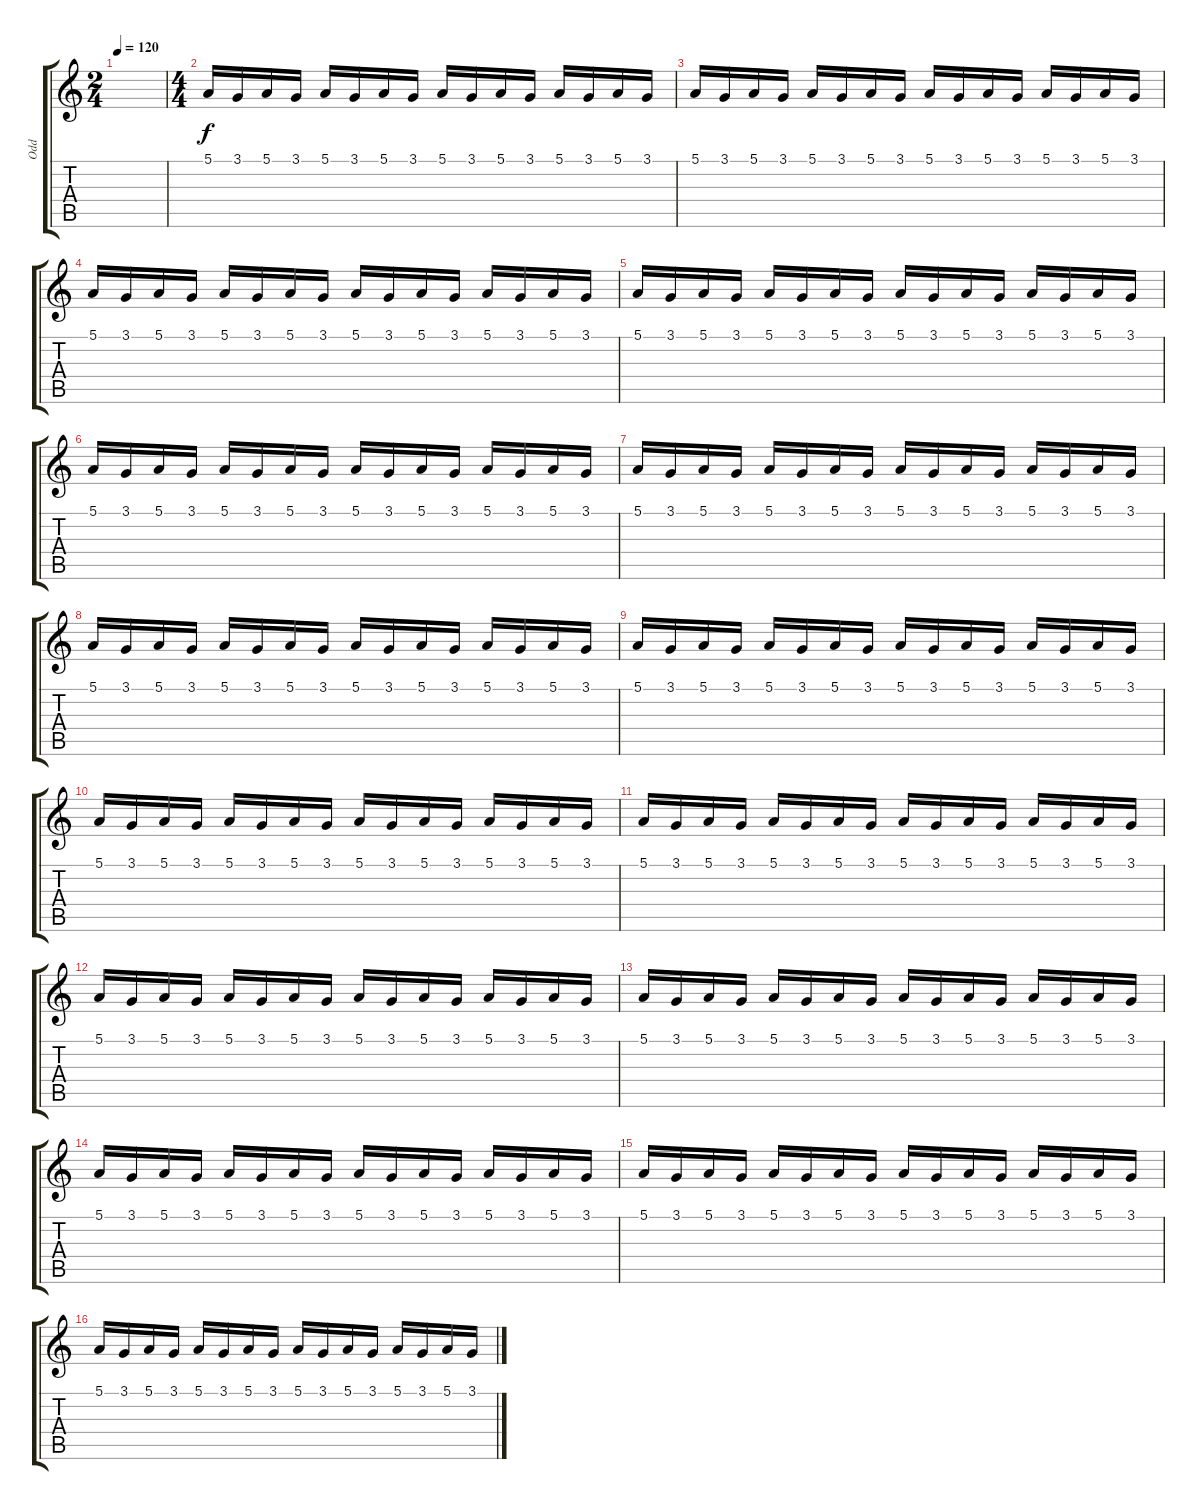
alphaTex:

\track ("Odd" "Odd") {instrument whistle}
\staff {score tabs}
\tuning (E4 B3 G3 D3 A2 E2) {hide}
\ts (2 4)
\tempo 120
\clef g2
\ks c
|
\ts (4 4)
5.1.16{balance 12} 3.1.16{balance 11} 5.1.16{balance 10} 3.1.16{balance 9} 5.1.16{balance 8} 3.1.16{balance 7} 5.1.16{balance 6} 3.1.16{balance 5} 5.1.16{balance 4} 3.1.16{balance 5} 5.1.16{balance 6} 3.1.16{balance 7} 5.1.16{balance 8} 3.1.16{balance 9} 5.1.16{balance 10} 3.1.16{balance 11} |
5.1.16{balance 12} 3.1.16{balance 11} 5.1.16{balance 10} 3.1.16{balance 9} 5.1.16{balance 8} 3.1.16{balance 7} 5.1.16{balance 6} 3.1.16{balance 5} 5.1.16{balance 4} 3.1.16{balance 5} 5.1.16{balance 6} 3.1.16{balance 7} 5.1.16{balance 8} 3.1.16{balance 9} 5.1.16{balance 10} 3.1.16{balance 11} |
5.1.16{balance 12} 3.1.16{balance 11} 5.1.16{balance 10} 3.1.16{balance 9} 5.1.16{balance 8} 3.1.16{balance 7} 5.1.16{balance 6} 3.1.16{balance 5} 5.1.16{balance 4} 3.1.16{balance 5} 5.1.16{balance 6} 3.1.16{balance 7} 5.1.16{balance 8} 3.1.16{balance 9} 5.1.16{balance 10} 3.1.16{balance 11} |
5.1.16{balance 12} 3.1.16{balance 11} 5.1.16{balance 10} 3.1.16{balance 9} 5.1.16{balance 8} 3.1.16{balance 7} 5.1.16{balance 6} 3.1.16{balance 5} 5.1.16{balance 4} 3.1.16{balance 5} 5.1.16{balance 6} 3.1.16{balance 7} 5.1.16{balance 8} 3.1.16{balance 9} 5.1.16{balance 10} 3.1.16{balance 11} |
5.1.16{balance 12} 3.1.16{balance 11} 5.1.16{balance 10} 3.1.16{balance 9} 5.1.16{balance 8} 3.1.16{balance 7} 5.1.16{balance 6} 3.1.16{balance 5} 5.1.16{balance 4} 3.1.16{balance 5} 5.1.16{balance 6} 3.1.16{balance 7} 5.1.16{balance 8} 3.1.16{balance 9} 5.1.16{balance 10} 3.1.16{balance 11} |
5.1.16{balance 12} 3.1.16{balance 11} 5.1.16{balance 10} 3.1.16{balance 9} 5.1.16{balance 8} 3.1.16{balance 7} 5.1.16{balance 6} 3.1.16{balance 5} 5.1.16{balance 4} 3.1.16{balance 5} 5.1.16{balance 6} 3.1.16{balance 7} 5.1.16{balance 8} 3.1.16{balance 9} 5.1.16{balance 10} 3.1.16{balance 11} |
5.1.16{balance 12} 3.1.16{balance 11} 5.1.16{balance 10} 3.1.16{balance 9} 5.1.16{balance 8} 3.1.16{balance 7} 5.1.16{balance 6} 3.1.16{balance 5} 5.1.16{balance 4} 3.1.16{balance 5} 5.1.16{balance 6} 3.1.16{balance 7} 5.1.16{balance 8} 3.1.16{balance 9} 5.1.16{balance 10} 3.1.16{balance 11} |
5.1.16{balance 12} 3.1.16{balance 11} 5.1.16{balance 10} 3.1.16{balance 9} 5.1.16{balance 8} 3.1.16{balance 7} 5.1.16{balance 6} 3.1.16{balance 5} 5.1.16{balance 4} 3.1.16{balance 5} 5.1.16{balance 6} 3.1.16{balance 7} 5.1.16{balance 8} 3.1.16{balance 9} 5.1.16{balance 10} 3.1.16{balance 11} |
5.1.16{balance 12} 3.1.16{balance 11} 5.1.16{balance 10} 3.1.16{balance 9} 5.1.16{balance 8} 3.1.16{balance 7} 5.1.16{balance 6} 3.1.16{balance 5} 5.1.16{balance 4} 3.1.16{balance 5} 5.1.16{balance 6} 3.1.16{balance 7} 5.1.16{balance 8} 3.1.16{balance 9} 5.1.16{balance 10} 3.1.16{balance 11} |
5.1.16{balance 12} 3.1.16{balance 11} 5.1.16{balance 10} 3.1.16{balance 9} 5.1.16{balance 8} 3.1.16{balance 7} 5.1.16{balance 6} 3.1.16{balance 5} 5.1.16{balance 4} 3.1.16{balance 5} 5.1.16{balance 6} 3.1.16{balance 7} 5.1.16{balance 8} 3.1.16{balance 9} 5.1.16{balance 10} 3.1.16{balance 11} |
5.1.16{balance 12} 3.1.16{balance 11} 5.1.16{balance 10} 3.1.16{balance 9} 5.1.16{balance 8} 3.1.16{balance 7} 5.1.16{balance 6} 3.1.16{balance 5} 5.1.16{balance 4} 3.1.16{balance 5} 5.1.16{balance 6} 3.1.16{balance 7} 5.1.16{balance 8} 3.1.16{balance 9} 5.1.16{balance 10} 3.1.16{balance 11} |
5.1.16{balance 12} 3.1.16{balance 11} 5.1.16{balance 10} 3.1.16{balance 9} 5.1.16{balance 8} 3.1.16{balance 7} 5.1.16{balance 6} 3.1.16{balance 5} 5.1.16{balance 4} 3.1.16{balance 5} 5.1.16{balance 6} 3.1.16{balance 7} 5.1.16{balance 8} 3.1.16{balance 9} 5.1.16{balance 10} 3.1.16{balance 11} |
5.1.16{balance 12} 3.1.16{balance 11} 5.1.16{balance 10} 3.1.16{balance 9} 5.1.16{balance 8} 3.1.16{balance 7} 5.1.16{balance 6} 3.1.16{balance 5} 5.1.16{balance 4} 3.1.16{balance 5} 5.1.16{balance 6} 3.1.16{balance 7} 5.1.16{balance 8} 3.1.16{balance 9} 5.1.16{balance 10} 3.1.16{balance 11} |
5.1.16{balance 12} 3.1.16{balance 11} 5.1.16{balance 10} 3.1.16{balance 9} 5.1.16{balance 8} 3.1.16{balance 7} 5.1.16{balance 6} 3.1.16{balance 5} 5.1.16{balance 4} 3.1.16{balance 5} 5.1.16{balance 6} 3.1.16{balance 7} 5.1.16{balance 8} 3.1.16{balance 9} 5.1.16{balance 10} 3.1.16{balance 11} |
5.1.16{balance 12} 3.1.16{balance 11} 5.1.16{balance 10} 3.1.16{balance 9} 5.1.16{balance 8} 3.1.16{balance 7} 5.1.16{balance 6} 3.1.16{balance 5} 5.1.16{balance 4} 3.1.16{balance 5} 5.1.16{balance 6} 3.1.16{balance 7} 5.1.16{balance 8} 3.1.16{balance 9} 5.1.16{balance 10} 3.1.16{balance 11}
